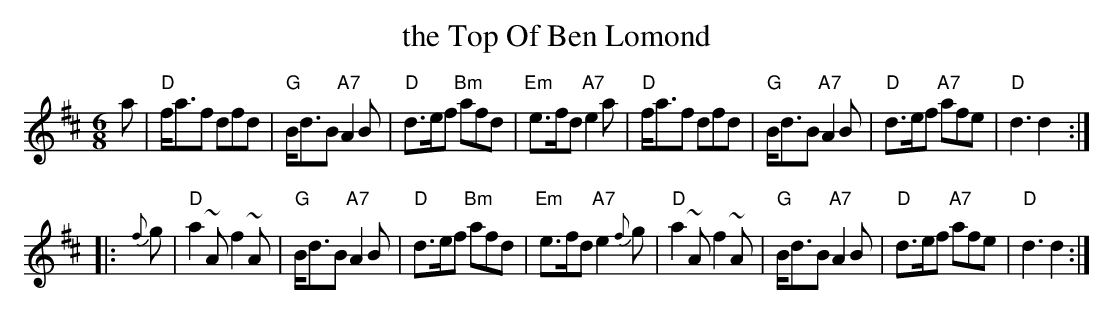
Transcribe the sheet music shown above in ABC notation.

X:1
T: the Top Of Ben Lomond
M: 6/8
L: 1/8
K: D
a \
| "D"f<af dfd | "G"B<dB "A7"A2B | "D"d>ef "Bm"afd | "Em"e>fd "A7"e2a \
| "D"f<af dfd | "G"B<dB "A7"A2B | "D"d>ef "A7"afe |  "D"d3 d2 :|
|: {f}g \
| "D"a2~A f2~A | "G"B<dB "A7"A2B | "D"d>ef "Bm"afd | "Em"e>fd "A7"e2{f}g \
| "D"a2~A f2~A | "G"B<dB "A7"A2B | "D"d>ef "A7"afe |  "D"d3 d2 :|
